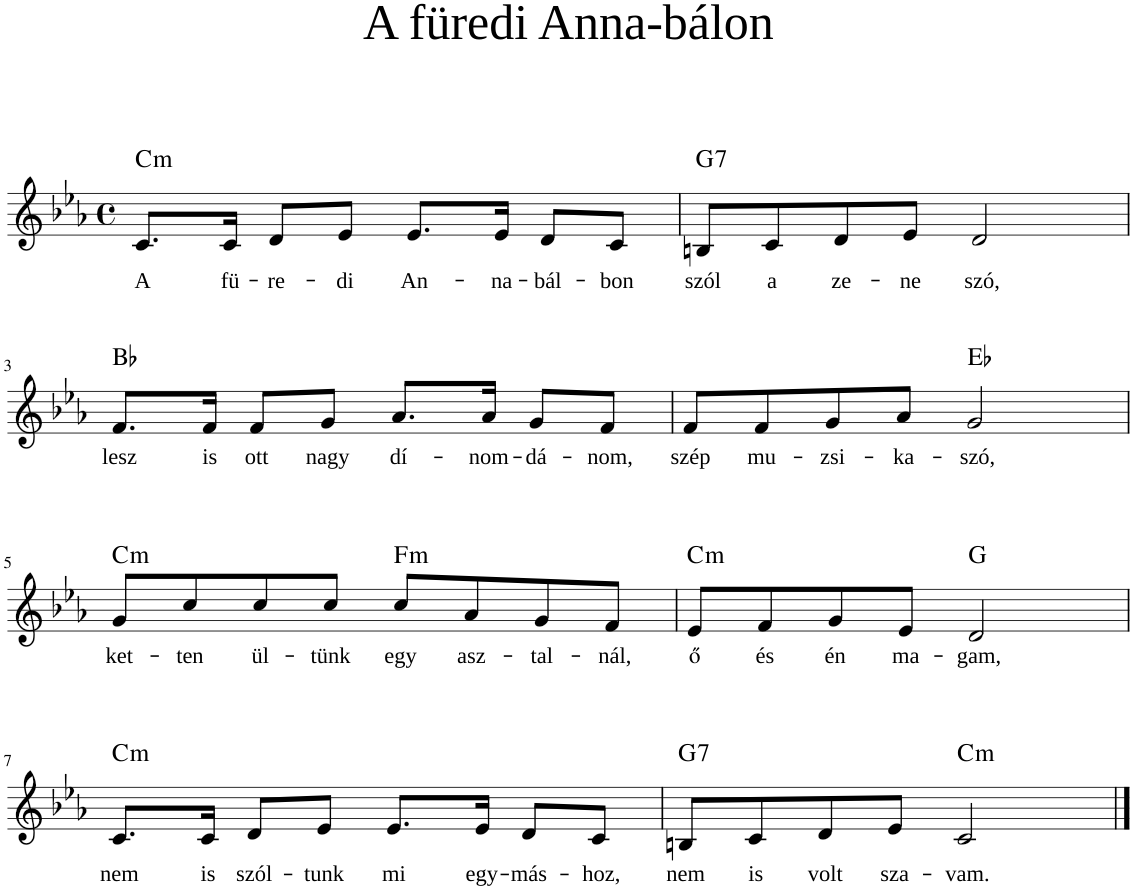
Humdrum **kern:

**kern	**text	**harte
*part1	*part1	*part1
*staff1	*staff1	*
*I"Piano	*	*
*I'Pno	*	*
*clefG2	*	*
*k[b-e-a-]	*	*
*M4/4	*	*
*met(c)	*	*
=1	=1	=1
!	!LO:LY:b	!LO:H:kt=m
8.c/L	A	C:min
!	!LO:LY:b	!
16c/Jk	fü-	.
!	!LO:LY:b	!
8d/L	-re-	.
!	!LO:LY:b	!
8e-/J	-di	.
!	!LO:LY:b	!
8.e-/L	An-	.
!	!LO:LY:b	!
16e-/Jk	-na-	.
!	!LO:LY:b	!
8d/L	-bál-	.
!	!LO:LY:b	!
8c/J	-bon	.
=2	=2	=2
!	!LO:LY:b	!LO:H:kt=7
8Bn/L	szól	G:7
!	!LO:LY:b	!
8c/	a	.
!	!LO:LY:b	!
8d/	ze-	.
!	!LO:LY:b	!
8e-/J	-ne	.
!	!LO:LY:b	!
2d/	szó,	.
!!LO:LB:g=z
=3	=3	=3
!	!LO:LY:b	!LO:H:kt=N.C.
8.f/L	lesz	N
!	!LO:LY:b	!
16f/Jk	is	.
!	!LO:LY:b	!
8f/L	ott	.
!	!LO:LY:b	!
8g/J	nagy	.
!	!LO:LY:b	!
8.a-/L	dí-	.
!	!LO:LY:b	!
16a-/Jk	-nom-	.
!	!LO:LY:b	!
8g/L	-dá-	.
!	!LO:LY:b	!
8f/J	-nom,	.
=4	=4	=4
!	!LO:LY:b	!
8f/L	szép	.
!	!LO:LY:b	!
8f/	mu-	.
!	!LO:LY:b	!
8g/	-zsi-	.
!	!LO:LY:b	!
8a-/J	-ka-	.
!	!LO:LY:b	!LO:H:kt=N.C.
2g/	-szó,	N
!!LO:LB:g=z
=5	=5	=5
!	!LO:LY:b	!LO:H:kt=m
8g/L	ket-	C:min
!	!LO:LY:b	!
8cc/	-ten	.
!	!LO:LY:b	!
8cc/	ül-	.
!	!LO:LY:b	!
8cc/J	-tünk	.
!	!LO:LY:b	!LO:H:kt=m
8cc/L	egy	F:min
!	!LO:LY:b	!
8a-/	asz-	.
!	!LO:LY:b	!
8g/	-tal-	.
!	!LO:LY:b	!
8f/J	-nál,	.
=6	=6	=6
!	!LO:LY:b	!LO:H:kt=m
8e-/L	ő	C:min
!	!LO:LY:b	!
8f/	és	.
!	!LO:LY:b	!
8g/	én	.
!	!LO:LY:b	!
8e-/J	ma-	.
!	!LO:LY:b	!LO:H:kt=N.C.
2d/	-gam,	N
!!LO:LB:g=z
=7	=7	=7
!	!LO:LY:b	!LO:H:kt=m
8.c/L	nem	C:min
!	!LO:LY:b	!
16c/Jk	is	.
!	!LO:LY:b	!
8d/L	szól-	.
!	!LO:LY:b	!
8e-/J	-tunk	.
!	!LO:LY:b	!
8.e-/L	mi	.
!	!LO:LY:b	!
16e-/Jk	egy-	.
!	!LO:LY:b	!
8d/L	-más-	.
!	!LO:LY:b	!
8c/J	-hoz,	.
=8	=8	=8
!	!LO:LY:b	!LO:H:kt=7
8Bn/L	nem	G:7
!	!LO:LY:b	!
8c/	is	.
!	!LO:LY:b	!
8d/	volt	.
!	!LO:LY:b	!
8e-/J	sza-	.
!	!LO:LY:b	!LO:H:kt=m
2c/	-vam.	C:min
==	==	==
*-	*-	*-
